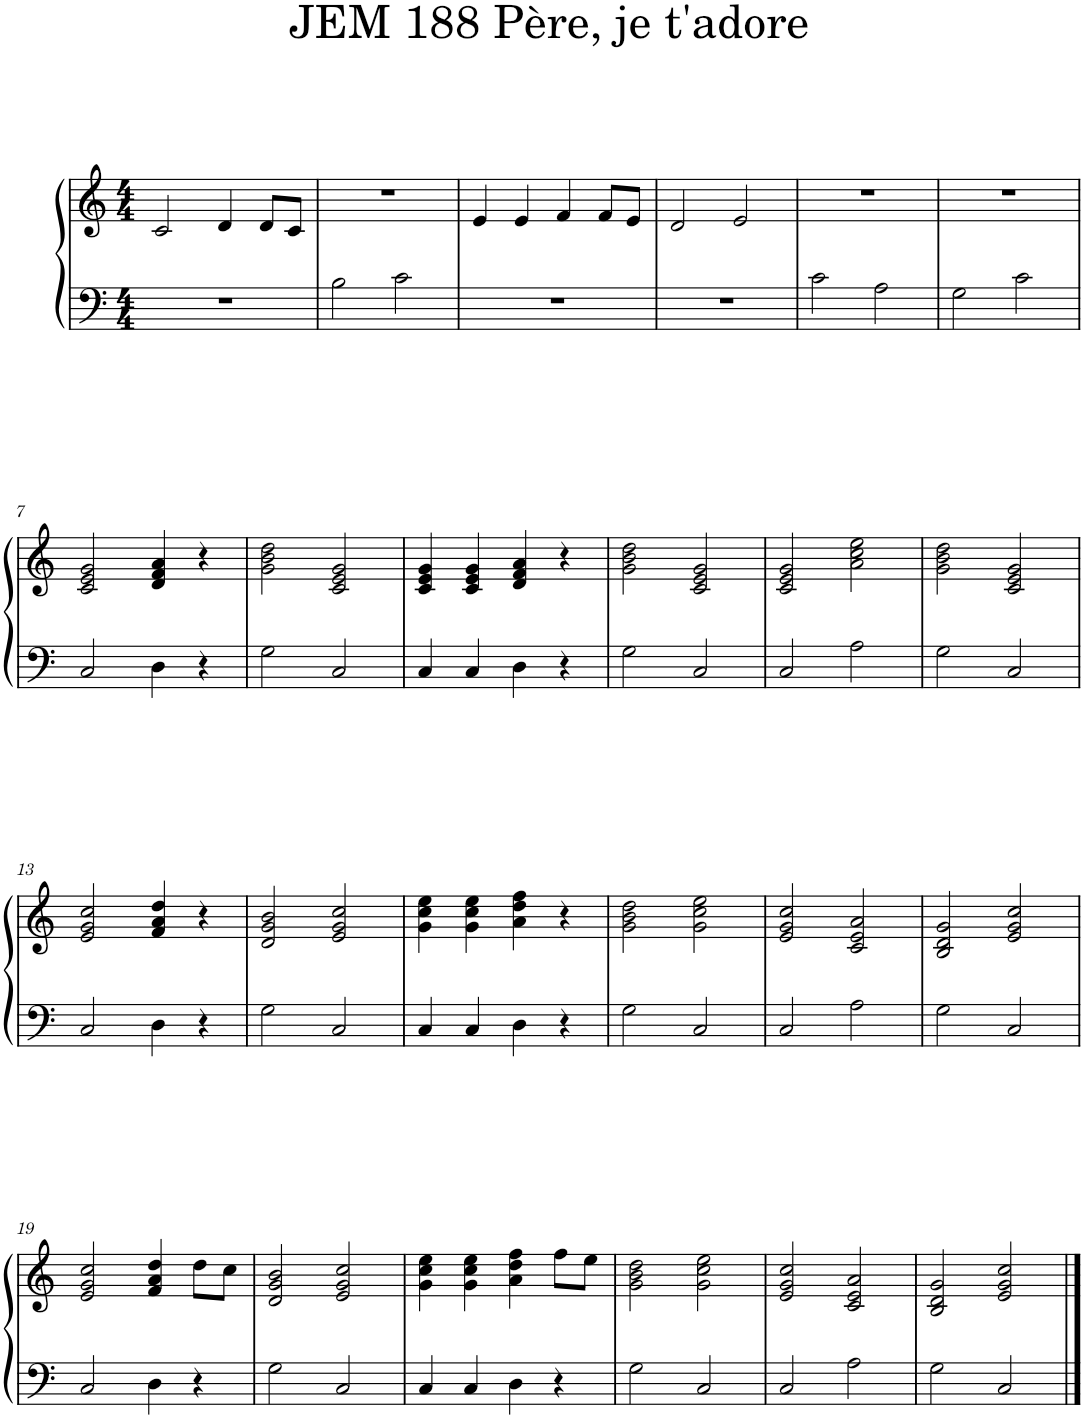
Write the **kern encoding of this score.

**kern	**kern
*part1	*part1
*staff2	*staff1
*I"Piano	*
*I'Pno.	*
*clefF4	*clefG2
*k[]	*k[]
*M4/4	*M4/4
=1	=1
1r	2c/
.	4d/
.	8d/L
.	8c/J
=2	=2
2B\	1r
2c\	.
=3	=3
1r	4e/
.	4e/
.	4f/
.	8f/L
.	8e/J
=4	=4
1r	2d/
.	2e/
=5	=5
2c\	1r
2A\	.
=6	=6
2G\	1r
2c\	.
!!LO:LB:g=z
=7	=7
2C/	2c/ 2e/ 2g/
4D\	4d/ 4f/ 4a/
4r	4r
=8	=8
2G\	2g\ 2b\ 2dd\
2C/	2c/ 2e/ 2g/
=9	=9
4C/	4c/ 4e/ 4g/
4C/	4c/ 4e/ 4g/
4D\	4d/ 4f/ 4a/
4r	4r
=10	=10
2G\	2g\ 2b\ 2dd\
2C/	2c/ 2e/ 2g/
=11	=11
2C/	2c/ 2e/ 2g/
2A\	2a\ 2cc\ 2ee\
=12	=12
2G\	2g\ 2b\ 2dd\
2C/	2c/ 2e/ 2g/
!!LO:LB:g=z
=13	=13
2C/	2e/ 2g/ 2cc/
4D\	4f/ 4a/ 4dd/
4r	4r
=14	=14
2G\	2d/ 2g/ 2b/
2C/	2e/ 2g/ 2cc/
=15	=15
4C/	4g\ 4cc\ 4ee\
4C/	4g\ 4cc\ 4ee\
4D\	4a\ 4dd\ 4ff\
4r	4r
=16	=16
2G\	2g\ 2b\ 2dd\
2C/	2g\ 2cc\ 2ee\
=17	=17
2C/	2e/ 2g/ 2cc/
2A\	2c/ 2e/ 2a/
=18	=18
2G\	2B/ 2d/ 2g/
2C/	2e/ 2g/ 2cc/
!!LO:LB:g=z
=19	=19
2C/	2e/ 2g/ 2cc/
4D\	4f/ 4a/ 4dd/
4r	8dd\L
.	8cc\J
=20	=20
2G\	2d/ 2g/ 2b/
2C/	2e/ 2g/ 2cc/
=21	=21
4C/	4g\ 4cc\ 4ee\
4C/	4g\ 4cc\ 4ee\
4D\	4a\ 4dd\ 4ff\
4r	8ff\L
.	8ee\J
=22	=22
2G\	2g\ 2b\ 2dd\
2C/	2g\ 2cc\ 2ee\
=23	=23
2C/	2e/ 2g/ 2cc/
2A\	2c/ 2e/ 2a/
=24	=24
2G\	2B/ 2d/ 2g/
2C/	2e/ 2g/ 2cc/
==	==
*-	*-
